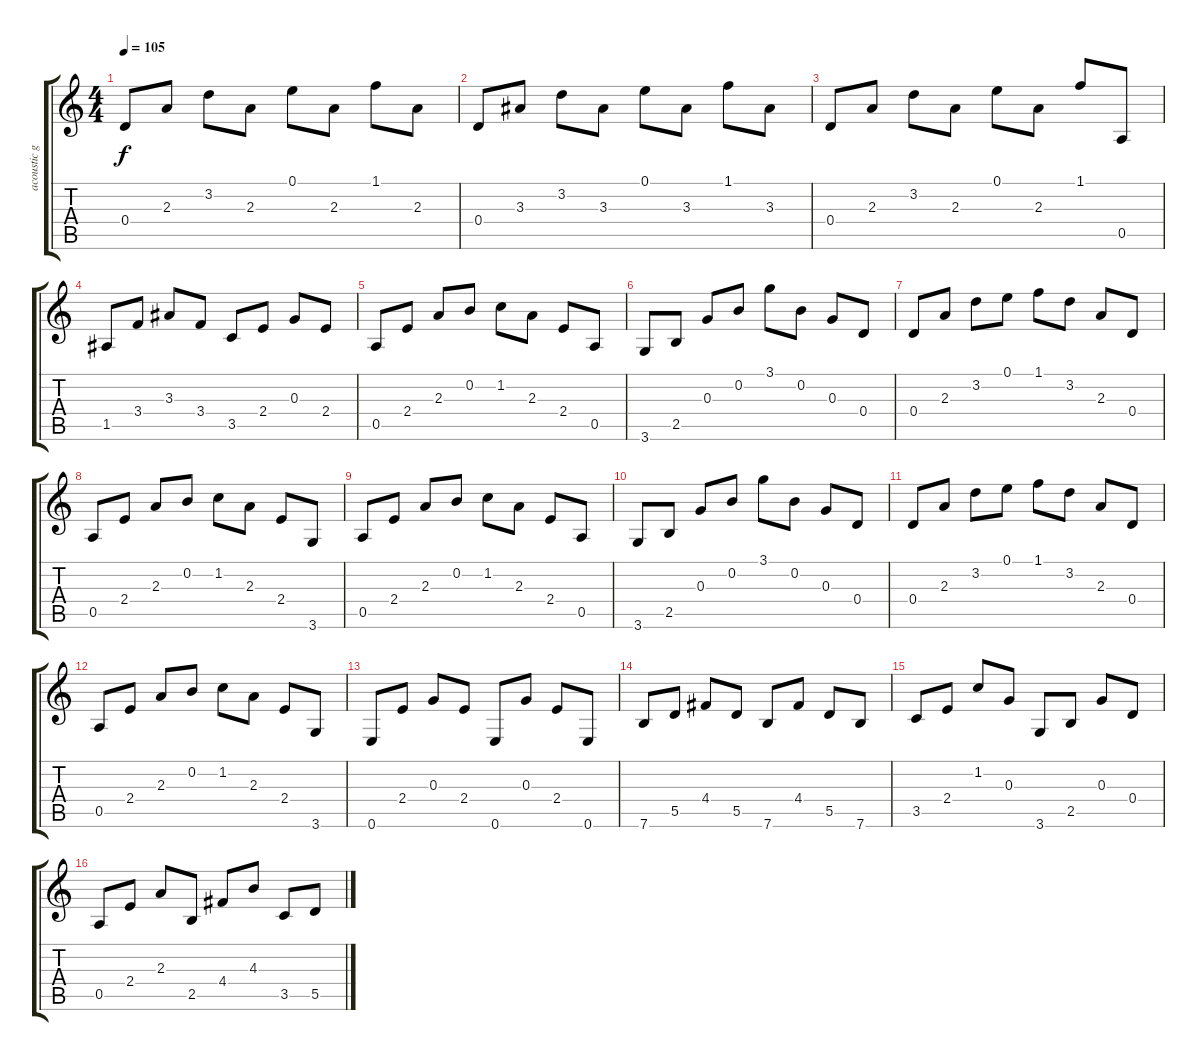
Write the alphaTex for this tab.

\track ("acoustic guitar 3" "acoustic g") {instrument acousticguitarsteel}
\staff {score tabs}
\tuning (E4 B3 G3 D3 A2 E2) {hide}
\ts (4 4)
\tempo 105
\clef g2
\ks c
0.4.8{dy f} 2.3.8 3.2.8 2.3.8 0.1.8 2.3.8 1.1.8 2.3.8 |
0.4.8 3.3.8 3.2.8 3.3.8 0.1.8 3.3.8 1.1.8 3.3.8 |
0.4.8 2.3.8 3.2.8 2.3.8 0.1.8 2.3.8 1.1.8 0.5.8 |
1.5.8 3.4.8 3.3.8 3.4.8 3.5.8 2.4.8 0.3.8 2.4.8 |
0.5.8 2.4.8 2.3.8 0.2.8 1.2.8 2.3.8 2.4.8 0.5.8 |
3.6.8 2.5.8 0.3.8 0.2.8 3.1.8 0.2.8 0.3.8 0.4.8 |
0.4.8 2.3.8 3.2.8 0.1.8 1.1.8 3.2.8 2.3.8 0.4.8 |
0.5.8 2.4.8 2.3.8 0.2.8 1.2.8 2.3.8 2.4.8 3.6.8 |
0.5.8 2.4.8 2.3.8 0.2.8 1.2.8 2.3.8 2.4.8 0.5.8 |
3.6.8 2.5.8 0.3.8 0.2.8 3.1.8 0.2.8 0.3.8 0.4.8 |
0.4.8 2.3.8 3.2.8 0.1.8 1.1.8 3.2.8 2.3.8 0.4.8 |
0.5.8 2.4.8 2.3.8 0.2.8 1.2.8 2.3.8 2.4.8 3.6.8 |
0.6.8 2.4.8 0.3.8 2.4.8 0.6.8 0.3.8 2.4.8 0.6.8 |
7.6.8 5.5.8 4.4.8 5.5.8 7.6.8 4.4.8 5.5.8 7.6.8 |
3.5.8 2.4.8 1.2.8 0.3.8 3.6.8 2.5.8 0.3.8 0.4.8 |
0.5.8 2.4.8 2.3.8 2.5.8 4.4.8 4.3.8 3.5.8 5.5.8
